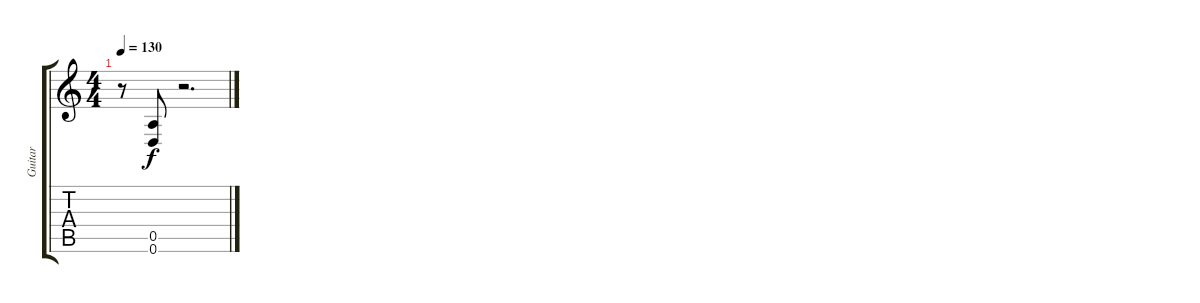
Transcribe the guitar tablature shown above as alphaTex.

\track ("Guitar" "Guitar") {instrument distortionguitar}
\staff {score tabs}
\tuning (E4 B3 G3 D3 A2 D2) {hide}
\ts (4 4)
\tempo 130
\clef g2
\ks c
r.8{dy f} (0.5 0.6).8 r.2{d}
